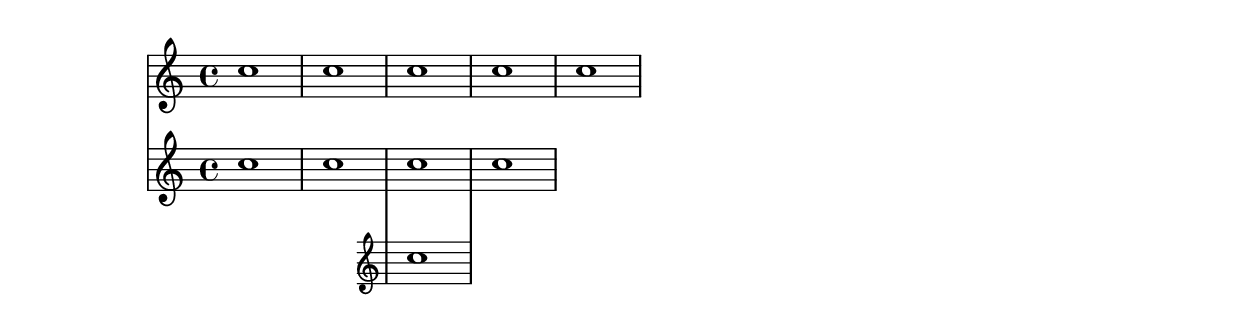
%% Do not edit this file; it is auto-generated from LSR http://lsr.dsi.unimi.it
%% This file is in the public domain.
\version "2.11.38"

\header {
  lsrtags = "staff-notation, contexts-and-engravers"
 texidoc = "
You can add (possibly temporarily) an extra staff after the beginning
of  a piece.  
" }
% begin verbatim
\score {
  <<
    \new Staff \relative c'' { c1 c c c c }
    \new StaffGroup \relative c'' {
      \new Staff {
        c1 c
        << c1 \new Staff { \once \override Staff.TimeSignature #'stencil = ##f c1 } >>
        c
      }
    }
  >>
}
